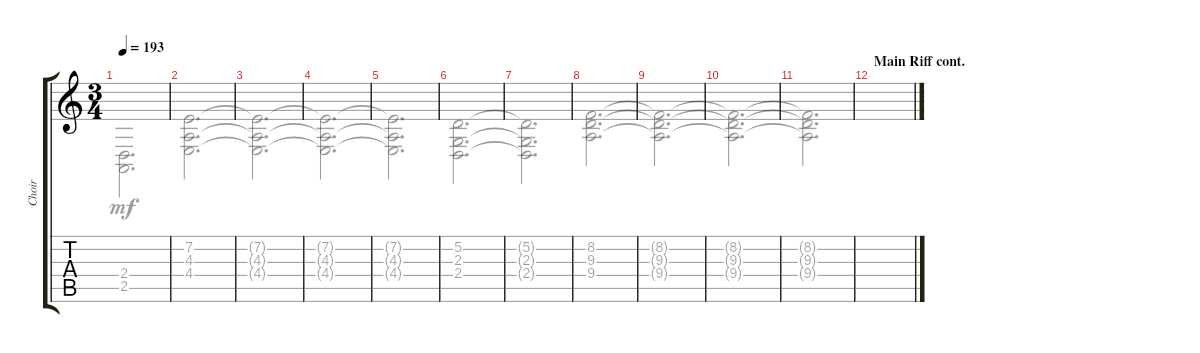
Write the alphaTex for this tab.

\track ("Choir" "Choir") {instrument choiraahs}
\staff {score tabs}
\tuning (D4 A3 F3 C3 G2 C2) {hide}
\voice
\ts (3 4)
\tempo 193
\clef g2
\ks c
|
|
|
|
|
|
|
|
|
|
|
\section ("" "Main Riff cont.")
|
|
|
|
\voice
\clef g2
\ks c
(2.4{t} 2.5{t}).2{d dy mf} |
(7.2 4.3 4.4).2{d} |
(7.2{t} 4.3{t} 4.4{t}).2{d} |
(7.2{t} 4.3{t} 4.4{t}).2{d} |
(7.2{t} 4.3{t} 4.4{t}).2{d} |
(5.2 2.3 2.4).2{d} |
(5.2{t} 2.3{t} 2.4{t}).2{d} |
(8.2 9.3 9.4).2{d} |
(8.2{t} 9.3{t} 9.4{t}).2{d} |
(8.2{t} 9.3{t} 9.4{t}).2{d} |
(8.2{t} 9.3{t} 9.4{t}).2{d} |
|
|
|
|
